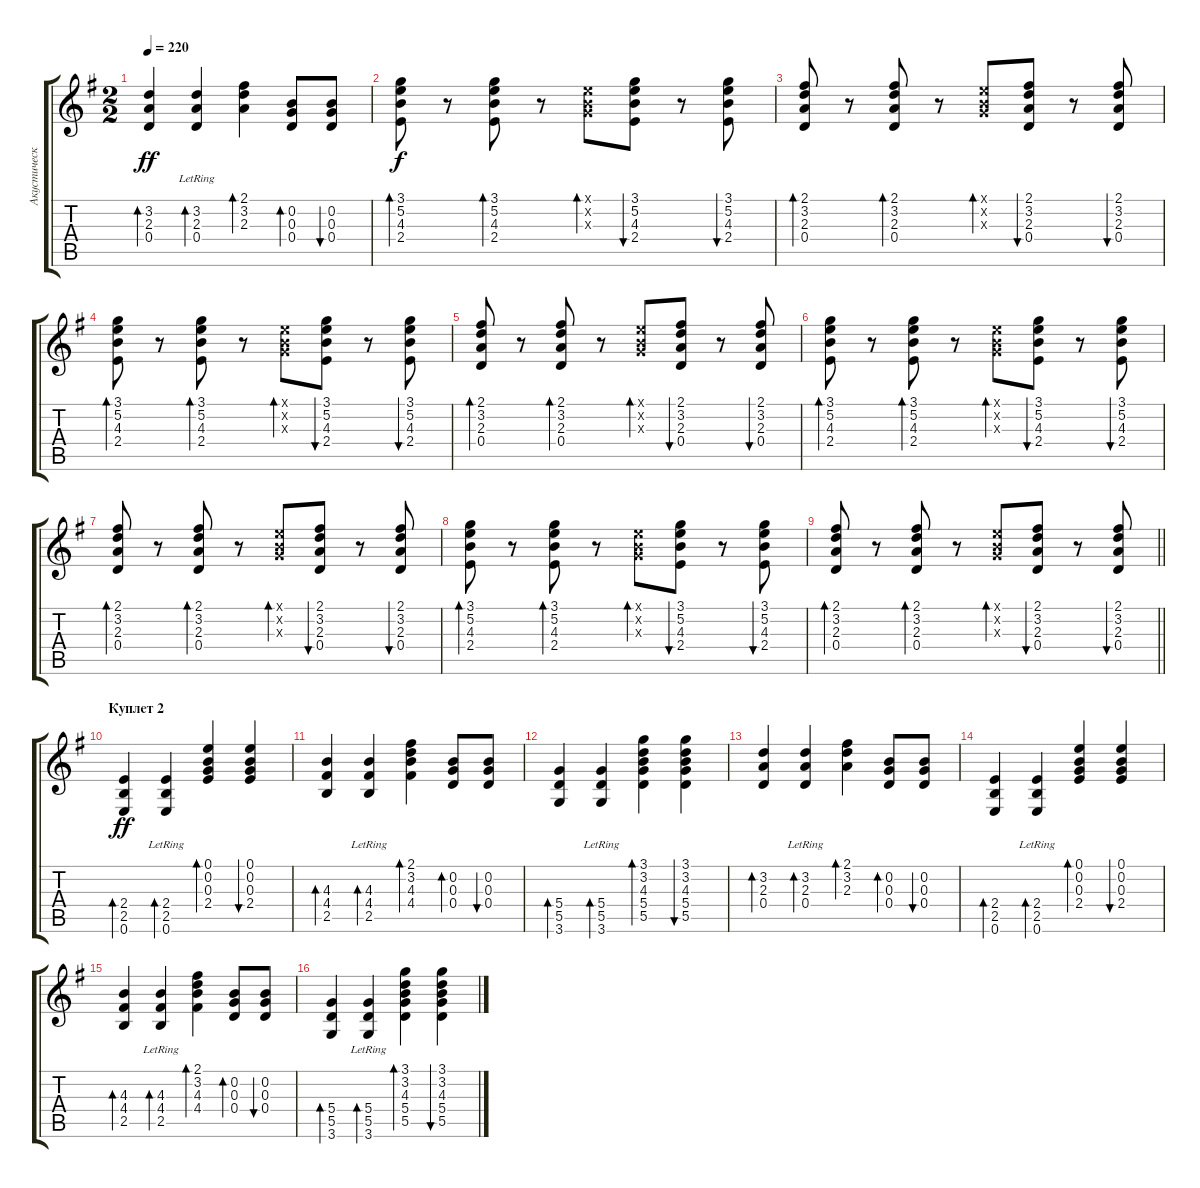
\track ("Акустическая гитара" "Акустическ") {instrument acousticguitarsteel}
\staff {score tabs}
\tuning (E4 B3 G3 D3 A2 E2) {hide}
\ts (2 2)
\tempo 220
\clef g2
\ks eminor
(3.2 2.3 0.4).4{bd 60 dy ff} (3.2 2.3{lr} 0.4{lr}).4{bd 30} (2.1 3.2 2.3).4{bd 60} (0.2 0.3 0.4).8{bd 30} (0.2 0.3 0.4).8{bu 30} |
(3.1 5.2 4.3 2.4).8{bd 30 dy f} r.8 (3.1 5.2 4.3 2.4).8{bd 30} r.8 (0.1{x} 0.2{x} 0.3{x}).8{bd 30} (3.1 5.2 4.3 2.4).8{bu 30} r.8 (3.1 5.2 4.3 2.4).8{bu 30} |
(2.1 3.2 2.3 0.4).8{bd 30} r.8 (2.1 3.2 2.3 0.4).8{bd 30} r.8 (0.1{x} 0.2{x} 0.3{x}).8{bd 30} (2.1 3.2 2.3 0.4).8{bu 30} r.8 (2.1 3.2 2.3 0.4).8{bu 30} |
(3.1 5.2 4.3 2.4).8{bd 30} r.8 (3.1 5.2 4.3 2.4).8{bd 30} r.8 (0.1{x} 0.2{x} 0.3{x}).8{bd 30} (3.1 5.2 4.3 2.4).8{bu 30} r.8 (3.1 5.2 4.3 2.4).8{bu 30} |
(2.1 3.2 2.3 0.4).8{bd 30} r.8 (2.1 3.2 2.3 0.4).8{bd 30} r.8 (0.1{x} 0.2{x} 0.3{x}).8{bd 30} (2.1 3.2 2.3 0.4).8{bu 30} r.8 (2.1 3.2 2.3 0.4).8{bu 30} |
(3.1 5.2 4.3 2.4).8{bd 30} r.8 (3.1 5.2 4.3 2.4).8{bd 30} r.8 (0.1{x} 0.2{x} 0.3{x}).8{bd 30} (3.1 5.2 4.3 2.4).8{bu 30} r.8 (3.1 5.2 4.3 2.4).8{bu 30} |
(2.1 3.2 2.3 0.4).8{bd 30} r.8 (2.1 3.2 2.3 0.4).8{bd 30} r.8 (0.1{x} 0.2{x} 0.3{x}).8{bd 30} (2.1 3.2 2.3 0.4).8{bu 30} r.8 (2.1 3.2 2.3 0.4).8{bu 30} |
(3.1 5.2 4.3 2.4).8{bd 30} r.8 (3.1 5.2 4.3 2.4).8{bd 30} r.8 (0.1{x} 0.2{x} 0.3{x}).8{bd 30} (3.1 5.2 4.3 2.4).8{bu 30} r.8 (3.1 5.2 4.3 2.4).8{bu 30} |
\barLineRight lightlight
(2.1 3.2 2.3 0.4).8{bd 30} r.8 (2.1 3.2 2.3 0.4).8{bd 30} r.8 (0.1{x} 0.2{x} 0.3{x}).8{bd 30} (2.1 3.2 2.3 0.4).8{bu 30} r.8 (2.1 3.2 2.3 0.4).8{bu 30} |
\section ("" "Куплет 2")
(2.4 2.5 0.6).4{bd 60 dy ff} (2.4{lr} 2.5{lr} 0.6{lr}).4{bd 60} (0.1 0.2 0.3 2.4).4{bd 60} (0.1 0.2 0.3 2.4).4{bu 60} |
(4.3 4.4 2.5).4{bd 60} (4.3 4.4{lr} 2.5{lr}).4{bd 30} (2.1 3.2 4.3 4.4).4{bd 60} (0.2 0.3 0.4).8{bd 30} (0.2 0.3 0.4).8{bu 30} |
(5.4 5.5 3.6).4{bd 60} (5.4{lr} 5.5{lr} 3.6{lr}).4{bd 60} (3.1 3.2 4.3 5.4 5.5).4{bd 60} (3.1 3.2 4.3 5.4 5.5).4{bu 60} |
(3.2 2.3 0.4).4{bd 60} (3.2 2.3{lr} 0.4{lr}).4{bd 30} (2.1 3.2 2.3).4{bd 60} (0.2 0.3 0.4).8{bd 30} (0.2 0.3 0.4).8{bu 30} |
(2.4 2.5 0.6).4{bd 60} (2.4{lr} 2.5{lr} 0.6{lr}).4{bd 60} (0.1 0.2 0.3 2.4).4{bd 60} (0.1 0.2 0.3 2.4).4{bu 60} |
(4.3 4.4 2.5).4{bd 60} (4.3 4.4{lr} 2.5{lr}).4{bd 30} (2.1 3.2 4.3 4.4).4{bd 60} (0.2 0.3 0.4).8{bd 30} (0.2 0.3 0.4).8{bu 30} |
(5.4 5.5 3.6).4{bd 60} (5.4{lr} 5.5{lr} 3.6{lr}).4{bd 60} (3.1 3.2 4.3 5.4 5.5).4{bd 60} (3.1 3.2 4.3 5.4 5.5).4{bu 60}
